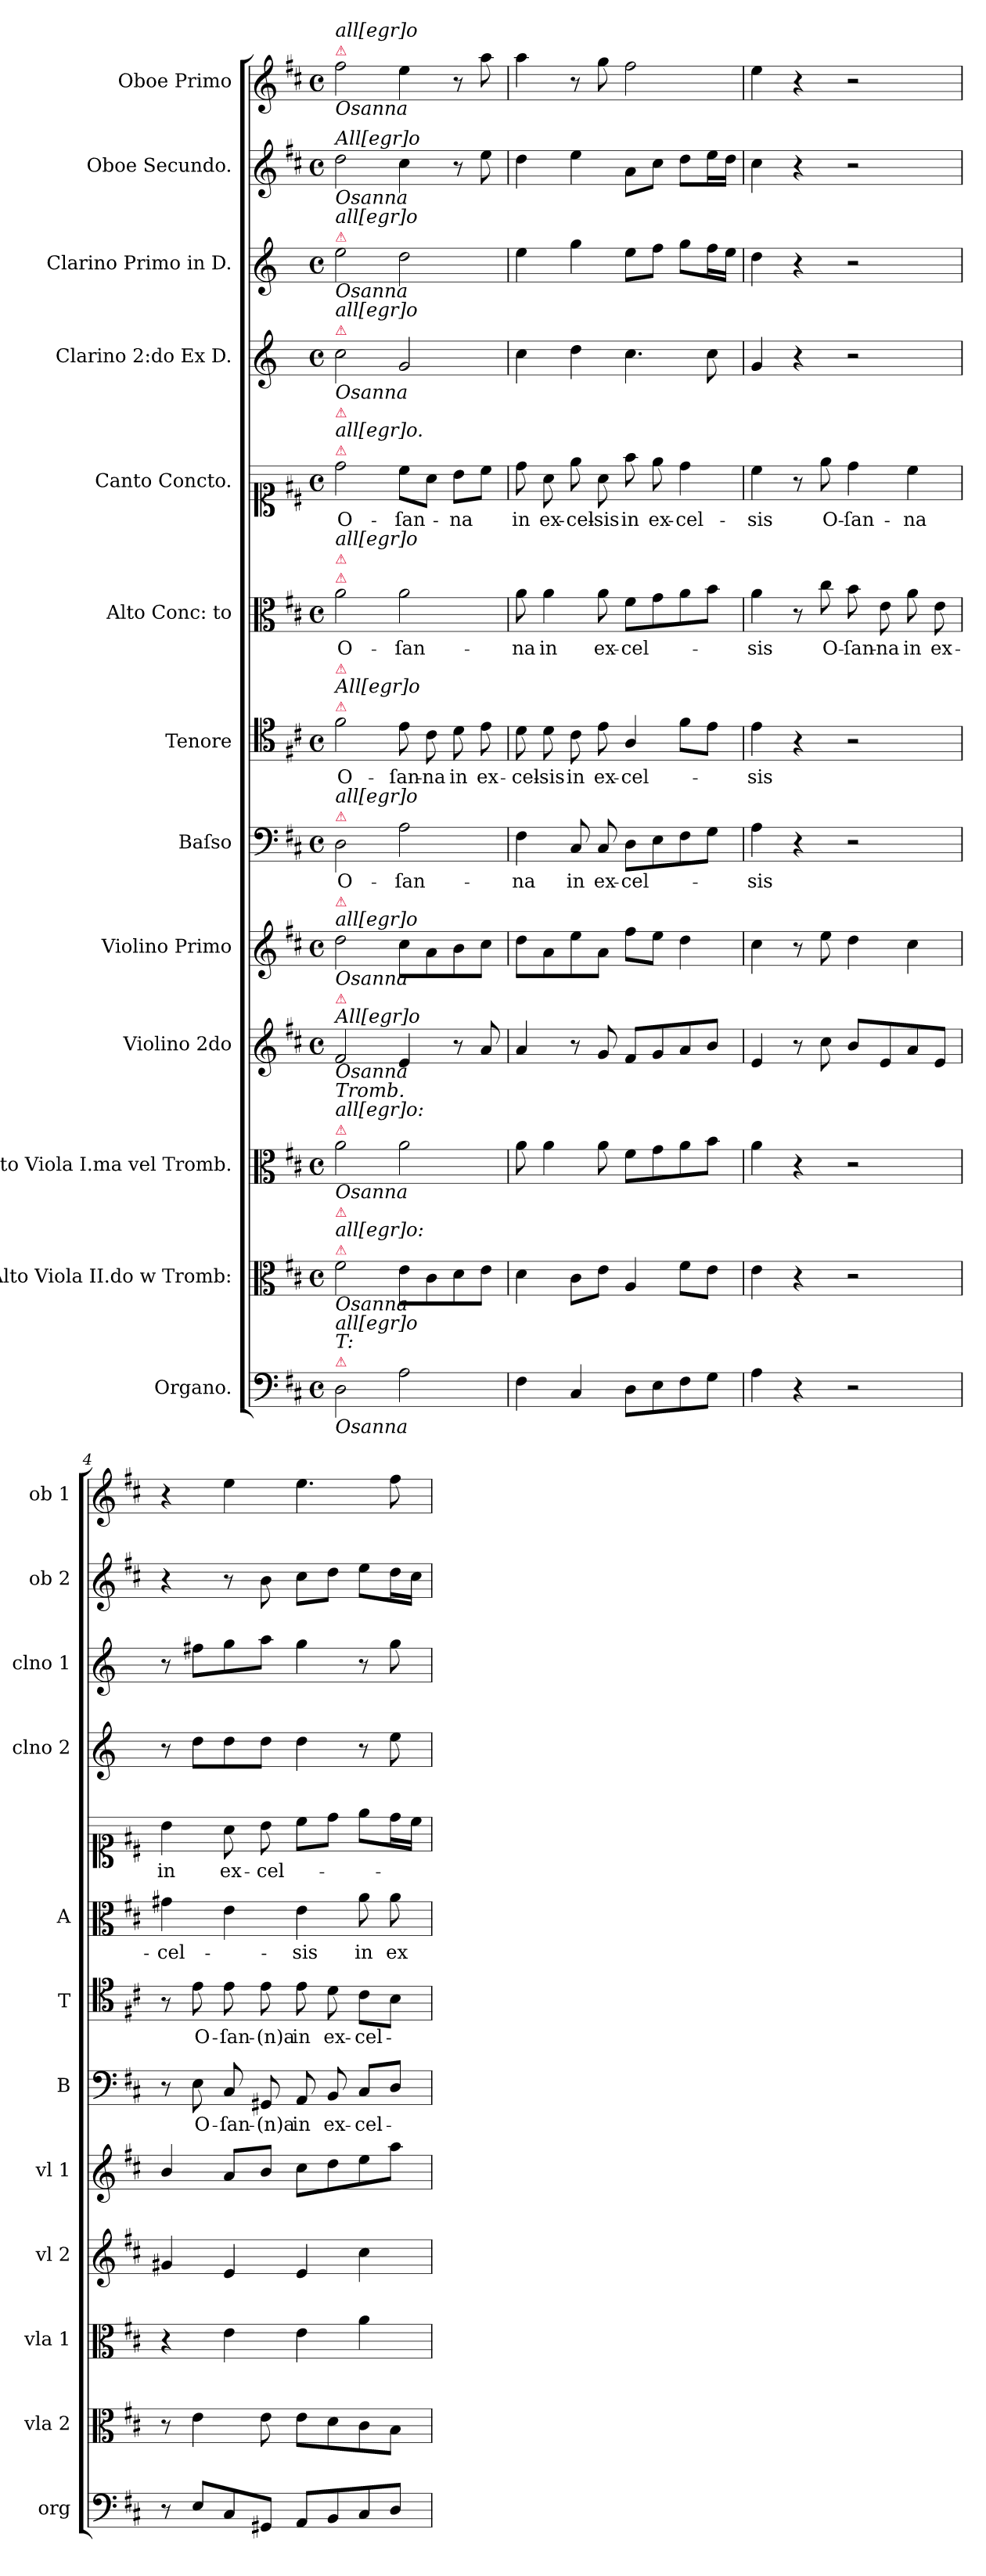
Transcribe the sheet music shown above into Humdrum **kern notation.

**kern	**kern	**kern	**kern	**kern	**kern	**text	**kern	**text	**kern	**text	**kern	**text	**kern	**kern	**kern	**kern
*part13	*part12	*part11	*part10	*part9	*part8	*part8	*part7	*part7	*part6	*part6	*part5	*part5	*part4	*part3	*part2	*part1
*staff13	*staff12	*staff11	*staff10	*staff9	*staff8	*staff8	*staff7	*staff7	*staff6	*staff6	*staff5	*staff5	*staff4	*staff3	*staff2	*staff1
*I"Organo.	*I"Alto Viola II.do w Tromb:	*I"Alto Viola I.ma vel Tromb.	*I"Violino 2do	*I"Violino Primo	*I"Baſso	*	*I"Tenore	*	*I"Alto Conc: to	*	*I"Canto Concto.	*	*I"Clarino 2:do Ex D.	*I"Clarino Primo in D.	*I"Oboe Secundo.	*I"Oboe Primo
*I'org	*I'vla 2	*I'vla 1	*I'vl 2	*I'vl 1	*I'B	*	*I'T	*	*I'A	*	*	*	*I'clno 2	*I'clno 1	*I'ob 2	*I'ob 1
*clefF4	*clefC3	*clefC3	*clefG2	*clefG2	*clefF4	*	*clefC4	*	*clefC3	*	*clefC1	*	*clefG2	*clefG2	*clefG2	*clefG2
*	*	*	*	*	*	*	*	*	*	*	*	*	*ITrd-1c-2	*ITrd-1c-2	*	*
*k[f#c#]	*k[f#c#]	*k[f#c#]	*k[f#c#]	*k[f#c#]	*k[f#c#]	*	*k[f#c#]	*	*k[f#c#]	*	*k[f#c#]	*	*k[f#c#]	*k[f#c#]	*k[f#c#]	*k[f#c#]
*M4/4	*M4/4	*M4/4	*M4/4	*M4/4	*M4/4	*	*M4/4	*	*M4/4	*	*M4/4	*	*M4/4	*M4/4	*M4/4	*M4/4
*met(c)	*met(c)	*met(c)	*met(c)	*met(c)	*met(c)	*	*met(c)	*	*met(c)	*	*met(c)	*	*met(c)	*met(c)	*met(c)	*met(c)
=1	=1	=1	=1	=1	=1	=1	=1	=1	=1	=1	=1	=1	=1	=1	=1	=1
!	!	!	!	!	!	!	!	!	!	!	!	!	!	!	!	!LO:TX:a:color=crimson:t=⚠
!	!	!	!	!	!	!	!	!	!	!	!	!	!	!	!	!LO:TX:b:i:t=Osanna
!	!	!	!	!	!	!	!	!	!	!	!	!	!	!	!	!LO:TX:a:i:t=all[egr]o
!	!	!	!	!	!	!	!	!	!	!	!	!	!	!	!LO:TX:b:i:t=Osanna	!
!	!	!	!	!	!	!	!	!	!	!	!	!	!	!	!LO:TX:a:i:t=All[egr]o	!
!	!	!	!	!	!	!	!	!	!	!	!	!	!	!LO:TX:a:color=crimson:t=⚠	!	!
!	!	!	!	!	!	!	!	!	!	!	!	!	!	!LO:TX:a:i:t=all[egr]o	!	!
!	!	!	!	!	!	!	!	!	!	!	!	!	!	!LO:TX:b:i:t=Osanna	!	!
!	!	!	!	!	!	!	!	!	!	!	!	!	!LO:TX:a:color=crimson:t=⚠	!	!	!
!	!	!	!	!	!	!	!	!	!	!	!	!	!LO:TX:b:i:t=Osanna	!	!	!
!	!	!	!	!	!	!	!	!	!	!	!	!	!LO:TX:a:i:t=all[egr]o	!	!	!
!	!	!	!	!	!	!	!	!	!	!	!LO:TX:a:color=crimson:t=⚠	!	!	!	!	!
!	!	!	!	!	!	!	!	!	!	!	!LO:TX:a:i:t=all[egr]o.	!	!	!	!	!
!	!	!	!	!	!	!	!	!	!	!	!LO:TX:a:color=crimson:t=⚠	!	!	!	!	!
!	!	!	!	!	!	!	!	!	!LO:TX:a:color=crimson:t=⚠	!	!	!	!	!	!	!
!	!	!	!	!	!	!	!	!	!LO:TX:a:color=crimson:t=⚠	!	!	!	!	!	!	!
!	!	!	!	!	!	!	!	!	!LO:TX:a:i:t=all[egr]o	!	!	!	!	!	!	!
!	!	!	!	!	!	!	!LO:TX:a:color=crimson:t=⚠	!	!	!	!	!	!	!	!	!
!	!	!	!	!	!	!	!LO:TX:a:i:t=All[egr]o	!	!	!	!	!	!	!	!	!
!	!	!	!	!	!	!	!LO:TX:a:color=crimson:t=⚠	!	!	!	!	!	!	!	!	!
!	!	!	!	!	!LO:TX:a:color=crimson:t=⚠	!	!	!	!	!	!	!	!	!	!	!
!	!	!	!	!	!LO:TX:a:i:t=all[egr]o	!	!	!	!	!	!	!	!	!	!	!
!	!	!	!	!LO:TX:a:i:t=all[egr]o	!	!	!	!	!	!	!	!	!	!	!	!
!	!	!	!	!LO:TX:a:color=crimson:t=⚠	!	!	!	!	!	!	!	!	!	!	!	!
!	!	!	!	!LO:TX:b:i:t=Osanna	!	!	!	!	!	!	!	!	!	!	!	!
!	!	!	!LO:TX:a:i:t=All[egr]o	!	!	!	!	!	!	!	!	!	!	!	!	!
!	!	!	!LO:TX:a:color=crimson:t=⚠	!	!	!	!	!	!	!	!	!	!	!	!	!
!	!	!	!LO:TX:b:i:t=Osanna	!	!	!	!	!	!	!	!	!	!	!	!	!
!	!	!LO:TX:a:color=crimson:t=⚠	!	!	!	!	!	!	!	!	!	!	!	!	!	!
!	!	!LO:TX:a:i:t=all[egr]o&colon;	!	!	!	!	!	!	!	!	!	!	!	!	!	!
!	!	!LO:TX:a:i:t=Tromb.	!	!	!	!	!	!	!	!	!	!	!	!	!	!
!	!	!LO:TX:b:i:t=Osanna	!	!	!	!	!	!	!	!	!	!	!	!	!	!
!	!LO:TX:a:color=crimson:t=⚠	!	!	!	!	!	!	!	!	!	!	!	!	!	!	!
!	!LO:TX:a:i:t=all[egr]o&colon;	!	!	!	!	!	!	!	!	!	!	!	!	!	!	!
!	!LO:TX:b:i:t=Osanna	!	!	!	!	!	!	!	!	!	!	!	!	!	!	!
!	!LO:TX:a:color=crimson:t=⚠	!	!	!	!	!	!	!	!	!	!	!	!	!	!	!
!LO:TX:a:color=crimson:t=⚠	!	!	!	!	!	!	!	!	!	!	!	!	!	!	!	!
!LO:TX:a:i:t=T&colon;	!	!	!	!	!	!	!	!	!	!	!	!	!	!	!	!
!LO:TX:a:i:t=all[egr]o	!	!	!	!	!	!	!	!	!	!	!	!	!	!	!	!
!LO:TX:b:i:t=Osanna	!	!	!	!	!	!	!	!	!	!	!	!	!	!	!	!
2D\	2f#\	2a\	2f#/	2dd\	2D\	O-	2f#\	O-	2a\	O-	2dd\	O-	2dd\	2ff#\	2dd\	2ff#\
2A\	8e\L	2a\	4e/	8cc#\L	2A\	-ſan-	8e\	-ſan-	2a\	-ſan-	8cc#\L	-ſan-	2a/	2ee\	4cc#\	4ee\
.	8c#\	.	.	8a\	.	.	8c#\	-na	.	.	8a\J	.	.	.	.	.
.	8d\	.	8r	8b\	.	.	8d\	in	.	.	8b\L	-na	.	.	8r	8r
.	8e\J	.	8a/	8cc#\J	.	.	8e\	ex-	.	.	8cc#\J	.	.	.	8ee\	8aa\
=2	=2	=2	=2	=2	=2	=2	=2	=2	=2	=2	=2	=2	=2	=2	=2	=2
4F#\	4d\	8a\	4a/	8dd\L	4F#\	-na	8d\	-cel-	8a\	-na	8dd\	in	4dd\	4ff#\	4dd\	4aa\
.	.	4a\	.	8a\	.	.	8d\	-sis	4a\	in	8a\	ex-	.	.	.	.
4C#/	8c#\L	.	8r	8ee\	8C#/	in	8c#\	in	.	.	8ee\	-cel-	4ee\	4aa\	4ee\	8r
.	8e\J	8a\	8g/	8a\J	8C#/	ex-	8e\	ex-	8a\	ex-	8a\	-sis	.	.	.	8gg\
8D\L	4A/	8f#\L	8f#/L	8ff#\L	8D\L	-cel-	4A/	-cel-	8f#\L	-cel-	8ff#\	in	4.dd\	8ff#\L	8a\L	2ff#\
8E\	.	8g\	8g/	8ee\J	8E\	.	.	.	8g\	.	8ee\	ex-	.	8gg\J	8cc#\J	.
8F#\	8f#\L	8a\	8a/	4dd\	8F#\	.	8f#\L	.	8a\	.	4dd\	-cel-	.	8aa\L	8dd\L	.
8G\J	8e\J	8b\J	8b/J	.	8G\J	.	8e\J	.	8b\J	.	.	.	8dd\	16gg\L	16ee\L	.
.	.	.	.	.	.	.	.	.	.	.	.	.	.	16ff#\JJ	16dd\JJ	.
=3	=3	=3	=3	=3	=3	=3	=3	=3	=3	=3	=3	=3	=3	=3	=3	=3
4A\	4e\	4a\	4e/	4cc#\	4A\	-sis	4e\	-sis	4a\	-sis	4cc#\	-sis	4a/	4ee\	4cc#\	4ee\
4r	4r	4r	8r	8r	4r	.	4r	.	8r	.	8r	.	4r	4r	4r	4r
.	.	.	8cc#\	8ee\	.	.	.	.	8cc#\	O-	8ee\	O-	.	.	.	.
2r	2r	2r	8b/L	4dd\	2r	.	2r	.	8b\	-ſan-	4dd\	-ſan-	2r	2r	2r	2r
.	.	.	8e/	.	.	.	.	.	8e\	-na	.	.	.	.	.	.
.	.	.	8a/	4cc#\	.	.	.	.	8a\	in	4cc#\	-na	.	.	.	.
.	.	.	8e/J	.	.	.	.	.	8e\	ex-	.	.	.	.	.	.
=4	=4	=4	=4	=4	=4	=4	=4	=4	=4	=4	=4	=4	=4	=4	=4	=4
8r	8r	4r	4g#X/	4b/	8r	.	8r	.	4g#X\	-cel-	4b\	in	8r	8r	4r	4r
8E/L	4e\	.	.	.	8E\	O-	8e\	O-	.	.	.	.	8ee\L	8gg#X\L	.	.
8C#/	.	4e\	4e/	8a/L	8C#/	-ſan-	8e\	-ſan-	4e\	.	8a\	ex-	8ee\	8aa\	8r	4ee\
8GG#X/J	8e\	.	.	8b/J	8GG#X/	-(n)a	8e\	-(n)a	.	.	8b\	-cel-	8ee\J	8bb\J	8b\	.
8AA/L	8e\L	4e\	4e/	8cc#\L	8AA/	in	8e\	in	4e\	-sis	8cc#\L	.	4ee\	4aa\	8cc#\L	4.ee\
8BB/	8d\	.	.	8dd\	8BB/	ex-	8d\	ex-	.	.	8dd\J	.	.	.	8dd\J	.
8C#/	8c#\	4a\	4cc#\	8ee\	8C#/L	-cel-	8c#\L	-cel-	8a\	in	8ee\L	.	8r	8r	8ee\L	.
8D/J	8B\J	.	.	8aa\J	8D/J	.	8B\J	.	8a\	ex-	16dd\L	.	8ff#\	8aa\	16dd\L	8ff#\
.	.	.	.	.	.	.	.	.	.	.	16cc#\JJ	.	.	.	16cc#\JJ	.
=	=	=	=	=	=	=	=	=	=	=	=	=	=	=	=	=
*-	*-	*-	*-	*-	*-	*-	*-	*-	*-	*-	*-	*-	*-	*-	*-	*-
